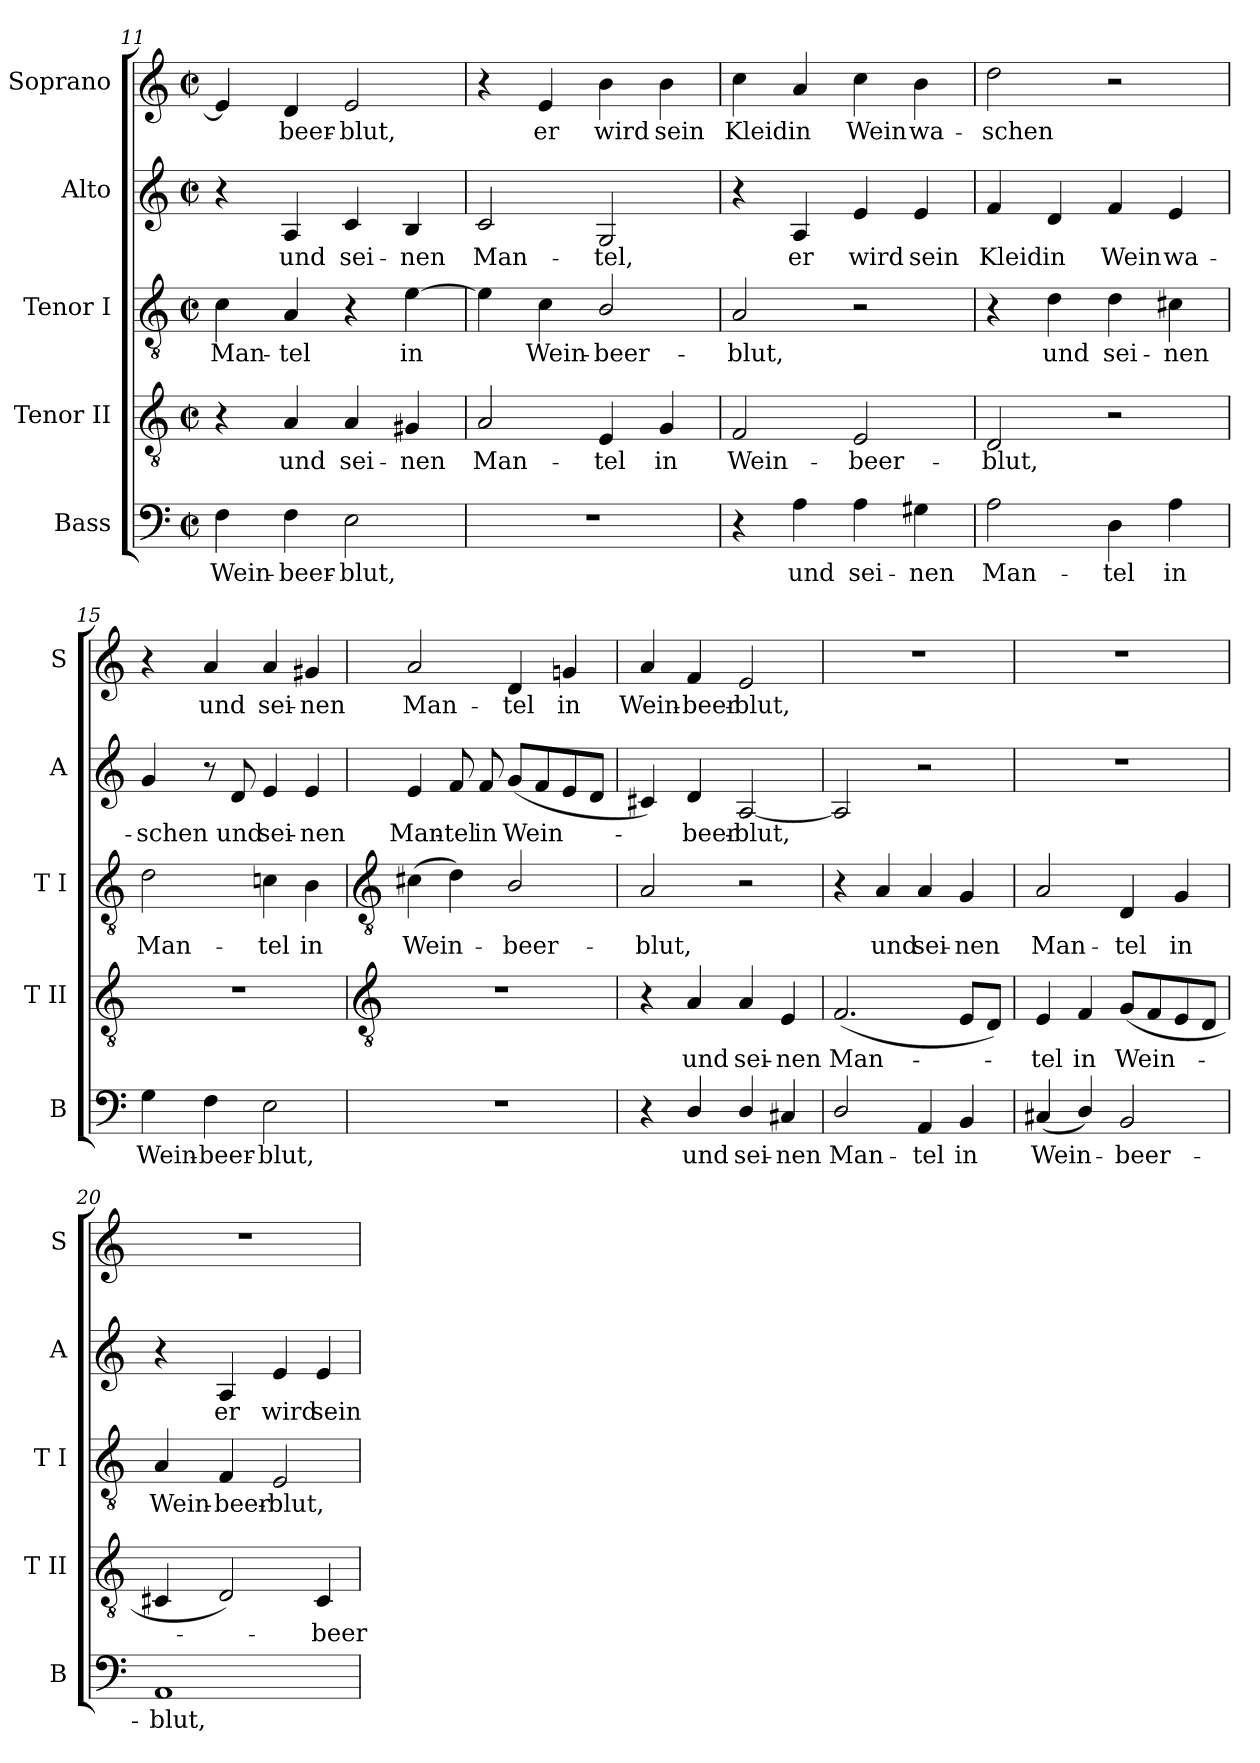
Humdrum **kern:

**kern	**text	**kern	**text	**kern	**text	**kern	**text	**kern	**text
*part5	*part5	*part4	*part4	*part3	*part3	*part2	*part2	*part1	*part1
*staff5	*staff5	*staff4	*staff4	*staff3	*staff3	*staff2	*staff2	*staff1	*staff1
*I"Bass	*	*I"Tenor II	*	*I"Tenor I	*	*I"Alto	*	*I"Soprano	*
*I'B	*	*I'T II	*	*I'T I	*	*I'A	*	*I'S	*
!!LO:LB:g=z
*clefF4	*	*clefGv2	*	*clefGv2	*	*clefG2	*	*clefG2	*
*k[]	*	*k[]	*	*k[]	*	*k[]	*	*k[]	*
*C:	*	*C:	*	*C:	*	*C:	*	*C:	*
*M2/2	*	*M2/2	*	*M2/2	*	*M2/2	*	*M2/2	*
*met(c|)	*	*met(c|)	*	*met(c|)	*	*met(c|)	*	*met(c|)	*
=11	=11	=11	=11	=11	=11	=11	=11	=11	=11
!	!LO:LY:b	!	!	!	!LO:LY:b	!	!	!	!
4F	Wein-	4r	.	4c	Man-	4r	.	4e]	.
!	!LO:LY:b	!	!LO:LY:b	!	!LO:LY:b	!	!LO:LY:b	!	!LO:LY:b
4F	-beer-	4A	und	4A	-tel	4A	und	4d	beer-
!	!LO:LY:b	!	!LO:LY:b	!	!	!	!LO:LY:b	!	!LO:LY:b
2E	-blut,	4A	sei-	4r	.	4c	sei-	2e	-blut,
!	!	!	!LO:LY:b	!	!LO:LY:b	!	!LO:LY:b	!	!
.	.	4G#X	-nen	[4e	in	4B	-nen	.	.
=12	=12	=12	=12	=12	=12	=12	=12	=12	=12
!	!	!	!LO:LY:b	!	!	!	!LO:LY:b	!	!
1r	.	2A	Man-	4e]	.	2c	Man-	4r	.
!	!	!	!	!	!LO:LY:b	!	!	!	!LO:LY:b
.	.	.	.	4c	Wein-	.	.	4e	er
!	!	!	!LO:LY:b	!	!LO:LY:b	!	!LO:LY:b	!	!LO:LY:b
.	.	4E	-tel	2B/	-beer-	2G	-tel,	4b	wird
!	!	!	!LO:LY:b	!	!	!	!	!	!LO:LY:b
.	.	4G	in	.	.	.	.	4b	sein
=13	=13	=13	=13	=13	=13	=13	=13	=13	=13
!	!	!	!LO:LY:b	!	!LO:LY:b	!	!	!	!LO:LY:b
4r	.	2F	Wein-	2A	-blut,	4r	.	4cc	Kleid
!	!LO:LY:b	!	!	!	!	!	!LO:LY:b	!	!LO:LY:b
4A	und	.	.	.	.	4A	er	4a	in
!	!LO:LY:b	!	!LO:LY:b	!	!	!	!LO:LY:b	!	!LO:LY:b
4A	sei-	2E	-beer-	2r	.	4e	wird	4cc	Wein
!	!LO:LY:b	!	!	!	!	!	!LO:LY:b	!	!LO:LY:b
4G#X	-nen	.	.	.	.	4e	sein	4b	wa-
=14	=14	=14	=14	=14	=14	=14	=14	=14	=14
!	!LO:LY:b	!	!LO:LY:b	!	!	!	!LO:LY:b	!	!LO:LY:b
2A	Man-	2D	-blut,	4r	.	4f	Kleid	2dd	-schen
!	!	!	!	!	!LO:LY:b	!	!LO:LY:b	!	!
.	.	.	.	4d	und	4d	in	.	.
!	!LO:LY:b	!	!	!	!LO:LY:b	!	!LO:LY:b	!	!
4D	-tel	2r	.	4d	sei-	4f	Wein	2r	.
!	!LO:LY:b	!	!	!	!LO:LY:b	!	!LO:LY:b	!	!
4A	in	.	.	4c#X	-nen	4e	wa-	.	.
=15	=15	=15	=15	=15	=15	=15	=15	=15	=15
!	!LO:LY:b	!	!	!	!LO:LY:b	!	!LO:LY:b	!	!
4G	Wein-	1r	.	2d	Man-	4g	-schen	4r	.
!	!LO:LY:b	!	!	!	!	!	!	!	!LO:LY:b
4F	-beer-	.	.	.	.	8r	.	4a	und
!	!	!	!	!	!	!	!LO:LY:b	!	!
.	.	.	.	.	.	8d	und	.	.
!	!LO:LY:b	!	!	!	!LO:LY:b	!	!LO:LY:b	!	!LO:LY:b
2E	-blut,	.	.	4cn	-tel	4e	sei-	4a	sei-
!	!	!	!	!	!LO:LY:b	!	!LO:LY:b	!	!LO:LY:b
.	.	.	.	4B	in	4e	-nen	4g#X	-nen
!!LO:LB:g=z
=16	=16	=16	=16	=16	=16	=16	=16	=16	=16
*	*	*clefGv2	*	*clefGv2	*	*	*	*	*
!	!	!	!	!	!LO:LY:b	!	!LO:LY:b	!	!LO:LY:b
1r	.	1r	.	(>4c#X	Wein-	4e	Man-	2a	Man-
!	!	!	!	!	!	!	!LO:LY:b	!	!
.	.	.	.	4d)	.	8f	-tel	.	.
!	!	!	!	!	!	!	!LO:LY:b	!	!
.	.	.	.	.	.	8f	in	.	.
!	!	!	!	!	!LO:LY:b	!	!LO:LY:b	!	!LO:LY:b
.	.	.	.	2B/	beer-	(<8gL	Wein-	4d	-tel
.	.	.	.	.	.	8f	.	.	.
!	!	!	!	!	!	!	!	!	!LO:LY:b
.	.	.	.	.	.	8e	.	4gn	in
.	.	.	.	.	.	8dJ	.	.	.
=17	=17	=17	=17	=17	=17	=17	=17	=17	=17
!	!	!	!	!	!LO:LY:b	!	!	!	!LO:LY:b
4r	.	4r	.	2A	-blut,	4c#X)	.	4a	Wein-
!	!LO:LY:b	!	!LO:LY:b	!	!	!	!LO:LY:b	!	!LO:LY:b
4D/	und	4A	und	.	.	4d	beer-	4f	-beer-
!	!LO:LY:b	!	!LO:LY:b	!	!	!	!LO:LY:b	!	!LO:LY:b
4D/	sei-	4A	sei-	2r	.	[2A	-blut,	2e	-blut,
!	!LO:LY:b	!	!LO:LY:b	!	!	!	!	!	!
4C#X	-nen	4E	-nen	.	.	.	.	.	.
=18	=18	=18	=18	=18	=18	=18	=18	=18	=18
!	!LO:LY:b	!	!LO:LY:b	!	!	!	!	!	!
2D/	Man-	(<2.F	Man-	4r	.	2A]	.	1r	.
!	!	!	!	!	!LO:LY:b	!	!	!	!
.	.	.	.	4A	und	.	.	.	.
!	!LO:LY:b	!	!	!	!LO:LY:b	!	!	!	!
4AA	-tel	.	.	4A	sei-	2r	.	.	.
!	!LO:LY:b	!	!	!	!LO:LY:b	!	!	!	!
4BB	in	8EL	.	4G	-nen	.	.	.	.
.	.	8DJ)	.	.	.	.	.	.	.
=19	=19	=19	=19	=19	=19	=19	=19	=19	=19
!	!LO:LY:b	!	!LO:LY:b	!	!LO:LY:b	!	!	!	!
(<4C#X	Wein-	4E	tel	2A	Man-	1r	.	1r	.
!	!	!	!LO:LY:b	!	!	!	!	!	!
4D/)	.	4F	in	.	.	.	.	.	.
!	!LO:LY:b	!	!LO:LY:b	!	!LO:LY:b	!	!	!	!
2BB	beer-	(<8GL	Wein-	4D	-tel	.	.	.	.
.	.	8F	.	.	.	.	.	.	.
!	!	!	!	!	!LO:LY:b	!	!	!	!
.	.	8E	.	4G	in	.	.	.	.
.	.	8DJ	.	.	.	.	.	.	.
=20	=20	=20	=20	=20	=20	=20	=20	=20	=20
!	!LO:LY:b	!	!	!	!LO:LY:b	!	!	!	!
1AA	-blut,	4C#X	.	4A	Wein-	4r	.	1r	.
!	!	!	!	!	!LO:LY:b	!	!LO:LY:b	!	!
.	.	2D)	.	4F	-beer-	4A	er	.	.
!	!	!	!	!	!LO:LY:b	!	!LO:LY:b	!	!
.	.	.	.	2E	-blut,	4e	wird	.	.
!	!	!	!LO:LY:b	!	!	!	!LO:LY:b	!	!
.	.	4C#	beer-	.	.	4e	sein	.	.
=	=	=	=	=	=	=	=	=	=
*-	*-	*-	*-	*-	*-	*-	*-	*-	*-
